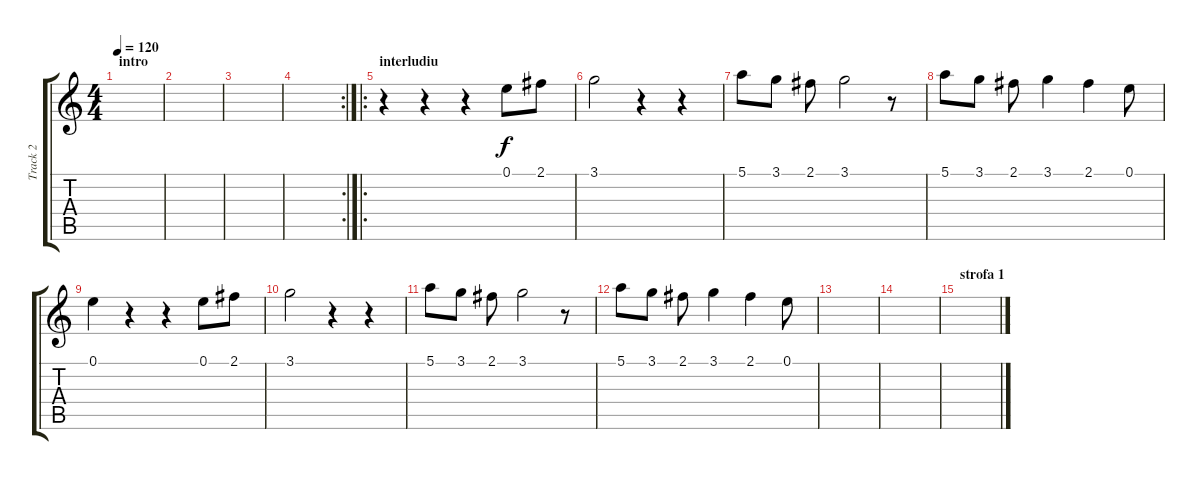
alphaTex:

\track ("Track 2" "Track 2") {instrument acousticguitarsteel}
\staff {score tabs}
\tuning (E4 B3 G3 D3 A2 E2) {hide}
\ts (4 4)
\section ("" "intro")
\tempo 120
\clef g2
\ks c
|
|
|
\rc 2
|
\ro
\section ("" "interludiu")
r.4 r.4 r.4 0.1.8 2.1.8 |
3.1.2 r.4 r.4 |
5.1.8 3.1.8 2.1.8 3.1.2 r.8 |
5.1.8 3.1.8 2.1.8 3.1.4 2.1.4 0.1.8 |
\section ("" "")
0.1.4 r.4 r.4 0.1.8 2.1.8 |
3.1.2 r.4 r.4 |
5.1.8 3.1.8 2.1.8 3.1.2 r.8 |
5.1.8 3.1.8 2.1.8 3.1.4 2.1.4 0.1.8 |
|
|
\section ("" "strofa 1")
